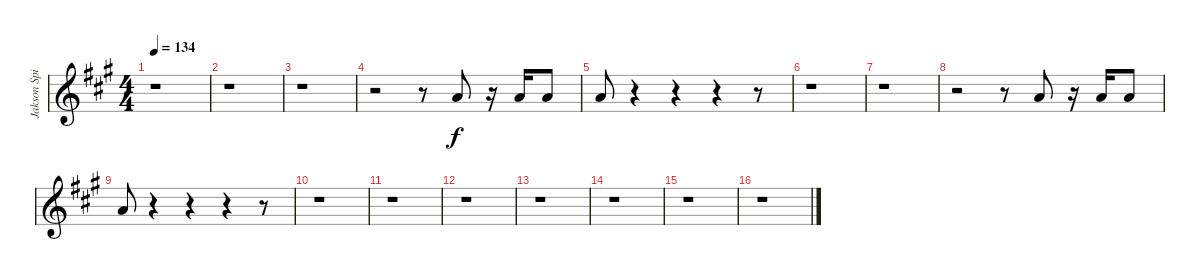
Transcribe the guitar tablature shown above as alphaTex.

\track ("Jakson Spires Vocals" "Jakson Spi") {instrument piccolo}
\staff {score}
\tuning (E4 B3 G3 D3 A2 E2) {hide}
\ts (4 4)
\tempo 134
\clef g2
\ks a
r.1{dy f} |
r.1 |
r.1 |
r.2 r.8 5.1.8 r.16 5.1.16 5.1.8 |
5.1.8 r.4 r.4 r.4 r.8 |
r.1 |
r.1 |
r.2 r.8 5.1.8 r.16 5.1.16 5.1.8 |
5.1.8 r.4 r.4 r.4 r.8 |
r.1 |
r.1 |
r.1 |
r.1 |
r.1 |
r.1 |
r.1
